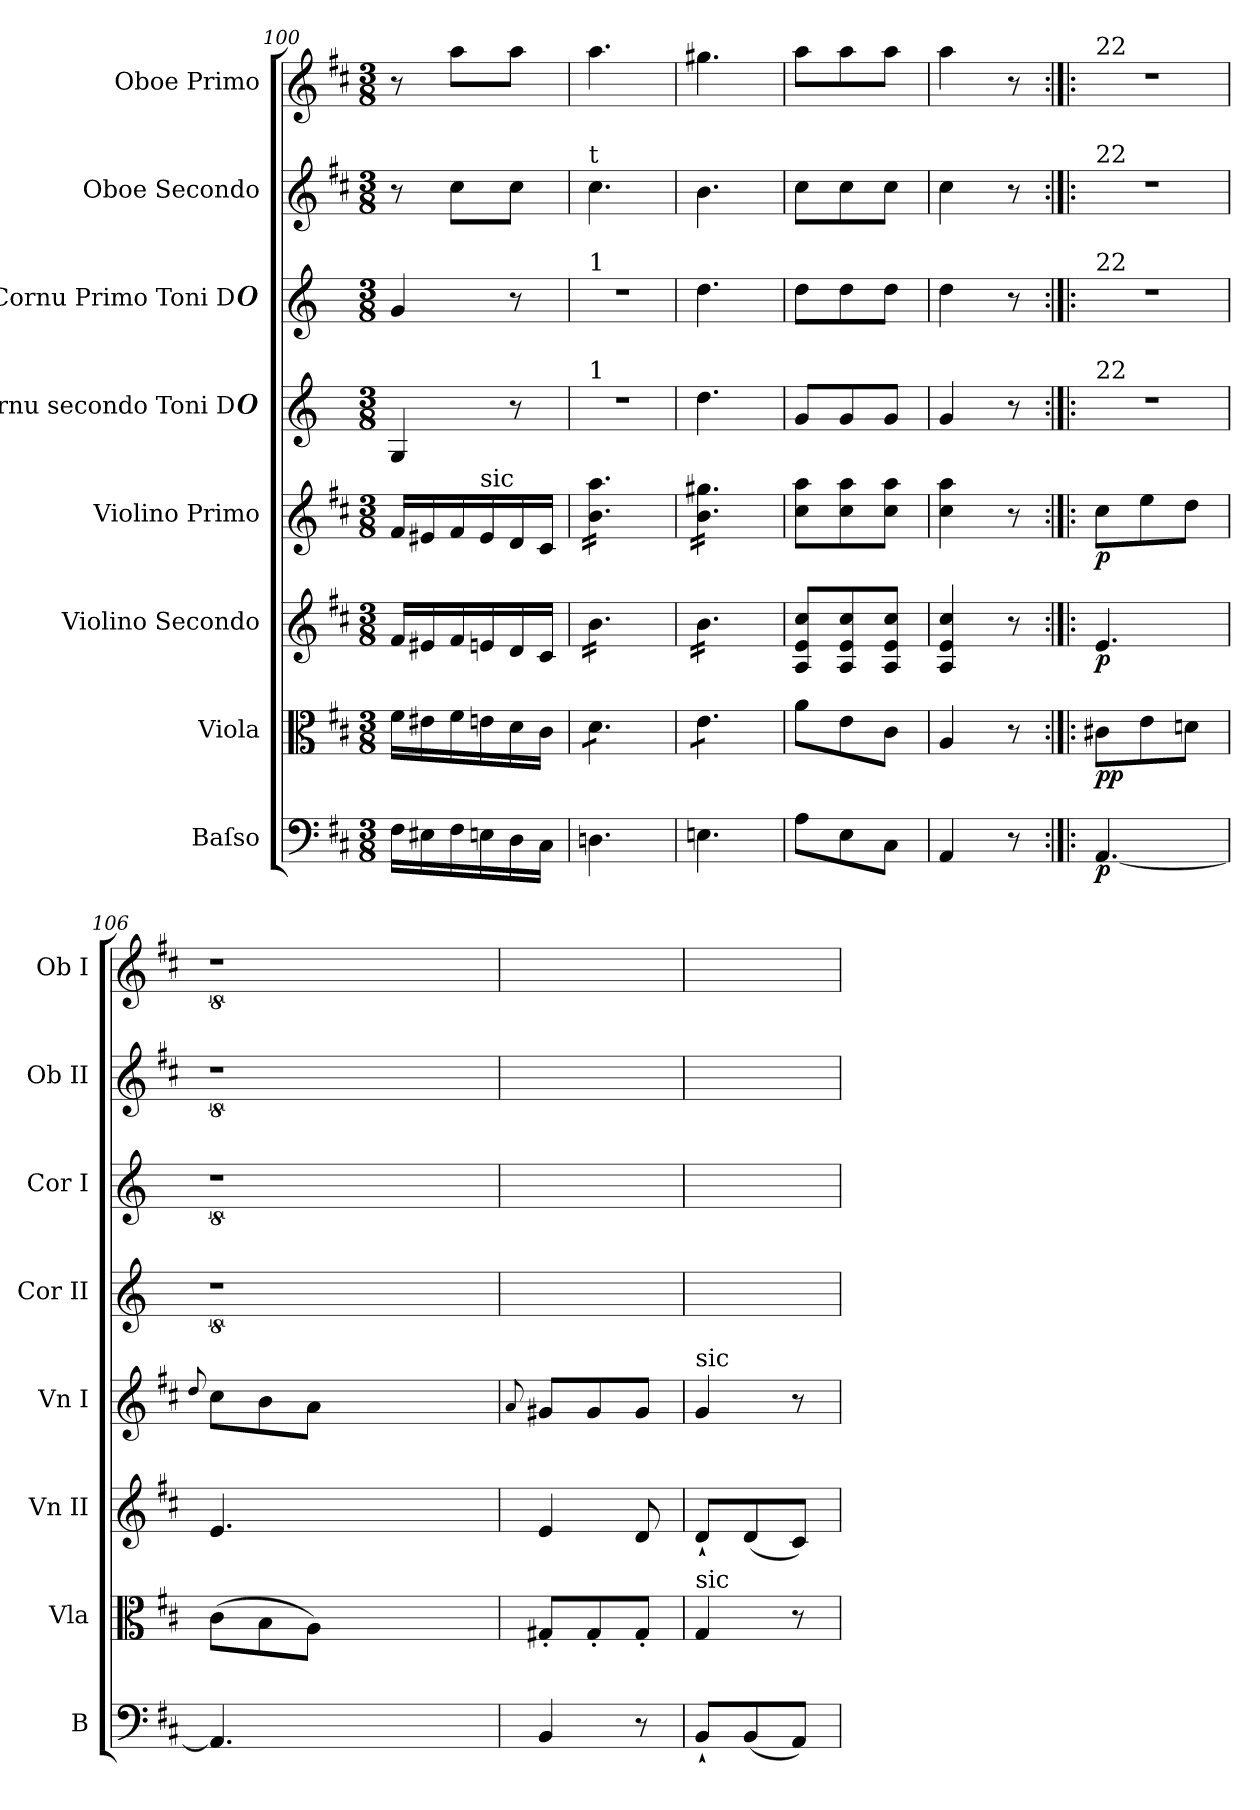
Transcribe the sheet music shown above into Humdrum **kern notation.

**kern	**dynam	**kern	**dynam	**kern	**dynam	**kern	**dynam	**kern	**kern	**kern	**kern
*part8	*part8	*part7	*part7	*part6	*part6	*part5	*part5	*part4	*part3	*part2	*part1
*staff8	*staff8	*staff7	*staff7	*staff6	*staff6	*staff5	*staff5	*staff4	*staff3	*staff2	*staff1
*I"Baſso	*	*I"Viola	*	*I"Violino Secondo	*	*I"Violino Primo	*	*I"Cornu secondo Toni D#	*I"Cornu Primo Toni D#	*I"Oboe Secondo	*I"Oboe Primo
*I'B	*	*I'Vla	*	*I'Vn II	*	*I'Vn I	*	*I'Cor II	*I'Cor I	*I'Ob II	*I'Ob I
*clefF4	*	*clefC3	*	*clefG2	*	*clefG2	*	*clefG2	*clefG2	*clefG2	*clefG2
*	*	*	*	*	*	*	*	*ITrd-1c-2	*ITrd-1c-2	*	*
*k[f#c#]	*	*k[f#c#]	*	*k[f#c#]	*	*k[f#c#]	*	*k[f#c#]	*k[f#c#]	*k[f#c#]	*k[f#c#]
*D:	*	*D:	*	*D:	*	*D:	*	*	*	*D:	*D:
*M3/8	*	*M3/8	*	*M3/8	*	*M3/8	*	*M3/8	*M3/8	*M3/8	*M3/8
=100	=100	=100	=100	=100	=100	=100	=100	=100	=100	=100	=100
16F#\LL	.	16f#\LL	.	16f#/LL	.	16f#/LL	.	4A/	4a/	8r	8r
16E#X\	.	16e#X\	.	16e#X/	.	16e#X/	.	.	.	.	.
16F#\	.	16f#\	.	16f#/	.	16f#/	.	.	.	8cc#\L	8aa\L
!	!	!	!	!	!	!LO:TX:a:t=sic	!	!	!	!	!
16En\	.	16en\	.	16en/	.	16e#/	.	.	.	.	.
16D\	.	16d\	.	16d/	.	16d/	.	8r	8r	8cc#\J	8aa\J
16C#\JJ	.	16c#\JJ	.	16c#/JJ	.	16c#/JJ	.	.	.	.	.
=101	=101	=101	=101	=101	=101	=101	=101	=101	=101	=101	=101
!	!	!	!	!	!	!	!	!	!	!LO:TX:a:t=t	!
!	!	!	!	!	!	!	!	!	!LO:TX:a:t=1	!	!
!	!	!	!	!	!	!	!	!LO:TX:a:t=1	!	!	!
*	*	*tremolo	*	*	*	*	*	*	*	*	*
*	*	*	*	*tremolo	*	*	*	*	*	*	*
*	*	*	*	*	*	*tremolo	*	*	*	*	*
4.Dn\	.	8d\L	.	16b\LL	.	16b\ 16aa\LL	.	4.r	4.r	4.cc#\	4.aa\
.	.	.	.	16b\	.	16b\ 16aa\	.	.	.	.	.
.	.	8d\	.	16b\	.	16b\ 16aa\	.	.	.	.	.
.	.	.	.	16b\	.	16b\ 16aa\	.	.	.	.	.
.	.	8d\J	.	16b\	.	16b\ 16aa\	.	.	.	.	.
.	.	.	.	16b\JJ	.	16b\ 16aa\JJ	.	.	.	.	.
=102	=102	=102	=102	=102	=102	=102	=102	=102	=102	=102	=102
4.En\	.	8e\L	.	16b\LL	.	16b\ 16gg#X\LL	.	4.ee\	4.ee\	4.b\	4.gg#X\
.	.	.	.	16b\	.	16b\ 16gg#X\	.	.	.	.	.
.	.	8e\	.	16b\	.	16b\ 16gg#X\	.	.	.	.	.
.	.	.	.	16b\	.	16b\ 16gg#X\	.	.	.	.	.
.	.	8e\J	.	16b\	.	16b\ 16gg#X\	.	.	.	.	.
*	*	*Xtremolo	*	*	*	*	*	*	*	*	*
.	.	.	.	16b\JJ	.	16b\ 16gg#X\JJ	.	.	.	.	.
*	*	*	*	*	*	*Xtremolo	*	*	*	*	*
*	*	*	*	*Xtremolo	*	*	*	*	*	*	*
=103	=103	=103	=103	=103	=103	=103	=103	=103	=103	=103	=103
8A\L	.	8a\L	.	8A/ 8e/ 8cc#/L	.	8cc#\ 8aa\L	.	8a/L	8ee\L	8cc#\L	8aa\L
8E\	.	8e\	.	8A/ 8e/ 8cc#/	.	8cc#\ 8aa\	.	8a/	8ee\	8cc#\	8aa\
8C#\J	.	8c#\J	.	8A/ 8e/ 8cc#/J	.	8cc#\ 8aa\J	.	8a/J	8ee\J	8cc#\J	8aa\J
=104	=104	=104	=104	=104	=104	=104	=104	=104	=104	=104	=104
4AA/	.	4A/	.	4A/ 4e/ 4cc#/	.	4cc#\ 4aa\	.	4a/	4ee\	4cc#\	4aa\
8r	.	8r	.	8r	.	8r	.	8r	8r	8r	8r
=105:|!|:	=105:|!|:	=105:|!|:	=105:|!|:	=105:|!|:	=105:|!|:	=105:|!|:	=105:|!|:	=105:|!|:	=105:|!|:	=105:|!|:	=105:|!|:
!	!	!	!	!	!	!	!	!	!	!	!LO:TX:a:t=22
!	!	!	!	!	!	!	!	!	!	!LO:TX:a:t=22	!
!	!	!	!	!	!	!	!	!	!LO:TX:a:t=22	!	!
!	!	!	!	!	!	!	!	!LO:TX:a:t=22	!	!	!
[4.AA/	p	8c#X\L	pp	4.e/	p	8cc#\L	p	4.r	4.r	4.r	4.r
.	.	8e\	.	.	.	8ee\	.	.	.	.	.
.	.	8dn\J	.	.	.	8dd\J	.	.	.	.	.
=106	=106	=106	=106	=106	=106	=106	=106	=106	=106	=106	=106
.	.	.	.	.	.	8qqdd/	.	.	.	.	.
4.AA/]	.	(8c#\L	.	4.e/	.	8cc#\L	.	8%9r	8%9r	8%9r	8%9r
.	.	8B\	.	.	.	8b\	.	.	.	.	.
.	.	8A\J)	.	.	.	8a\J	.	.	.	.	.
2.ryy	.	2.ryy	.	2.ryy	.	2.ryy	.	.	.	.	.
=107	=107	=107	=107	=107	=107	=107	=107	=107	=107	=107	=107
.	.	.	.	.	.	8qqa/	.	.	.	.	.
4BB/	.	8G#X'/L	.	4e/	.	8g#X/L	.	4.ryy	4.ryy	4.ryy	4.ryy
.	.	8G#'/	.	.	.	8g#/	.	.	.	.	.
8r	.	8G#'/J	.	8d/	.	8g#/J	.	.	.	.	.
=108	=108	=108	=108	=108	=108	=108	=108	=108	=108	=108	=108
!	!	!	!	!	!	!LO:TX:a:t=sic	!	!	!	!	!
!	!	!LO:TX:a:t=sic	!	!	!	!	!	!	!	!	!
8BB`/L	.	4G/	.	8d`/L	.	4g/	.	4.ryy	4.ryy	4.ryy	4.ryy
(8BB/	.	.	.	(8d/	.	.	.	.	.	.	.
8AA/J)	.	8r	.	8c#/J)	.	8r	.	.	.	.	.
=	=	=	=	=	=	=	=	=	=	=	=
*-	*-	*-	*-	*-	*-	*-	*-	*-	*-	*-	*-
